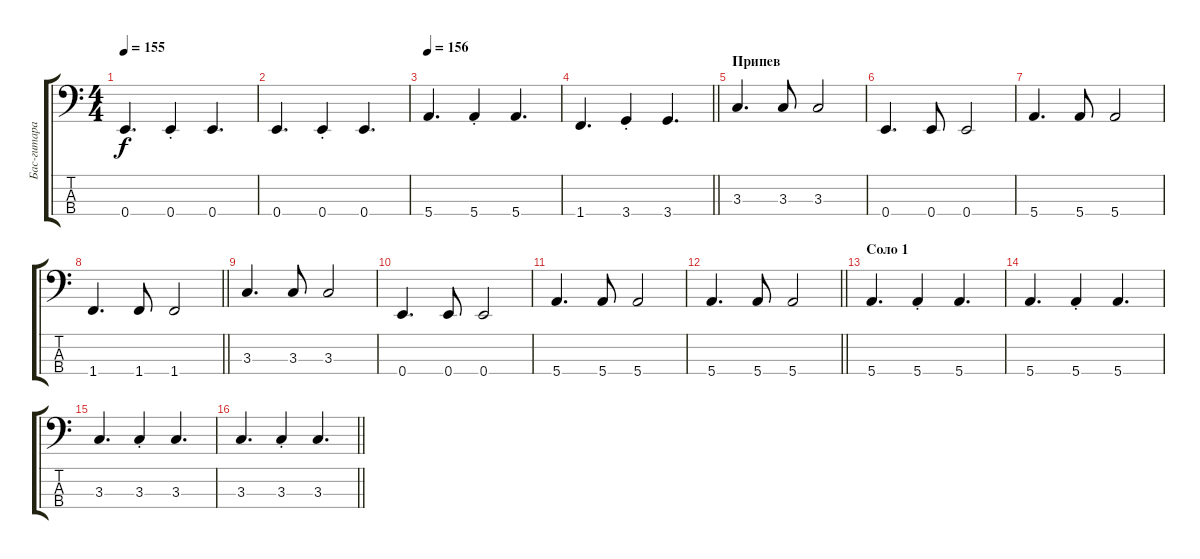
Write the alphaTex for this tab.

\track ("Бас-гитара" "Бас-гитара") {instrument electricbassfinger}
\staff {score tabs}
\tuning (G2 D2 A1 E1) {hide}
\ts (4 4)
\tempo 155
\clef f4
\ks c
0.4.4{d dy f} 0.4{st}.4 0.4.4{d} |
0.4.4{d} 0.4{st}.4 0.4.4{d} |
\tempo 156
5.4.4{d} 5.4{st}.4 5.4.4{d} |
\barLineRight lightlight
1.4.4{d} 3.4{st}.4 3.4.4{d} |
\section ("" "Припев")
3.3.4{d} 3.3.8 3.3.2 |
0.4.4{d} 0.4.8 0.4.2 |
5.4.4{d} 5.4.8 5.4.2 |
\barLineRight lightlight
1.4.4{d} 1.4.8 1.4.2 |
3.3.4{d} 3.3.8 3.3.2 |
0.4.4{d} 0.4.8 0.4.2 |
5.4.4{d} 5.4.8 5.4.2 |
\barLineRight lightlight
5.4.4{d} 5.4.8 5.4.2 |
\section ("" "Соло 1")
5.4.4{d} 5.4{st}.4 5.4.4{d} |
5.4.4{d} 5.4{st}.4 5.4.4{d} |
3.3.4{d} 3.3{st}.4 3.3.4{d} |
\barLineRight lightlight
3.3.4{d} 3.3{st}.4 3.3.4{d}
